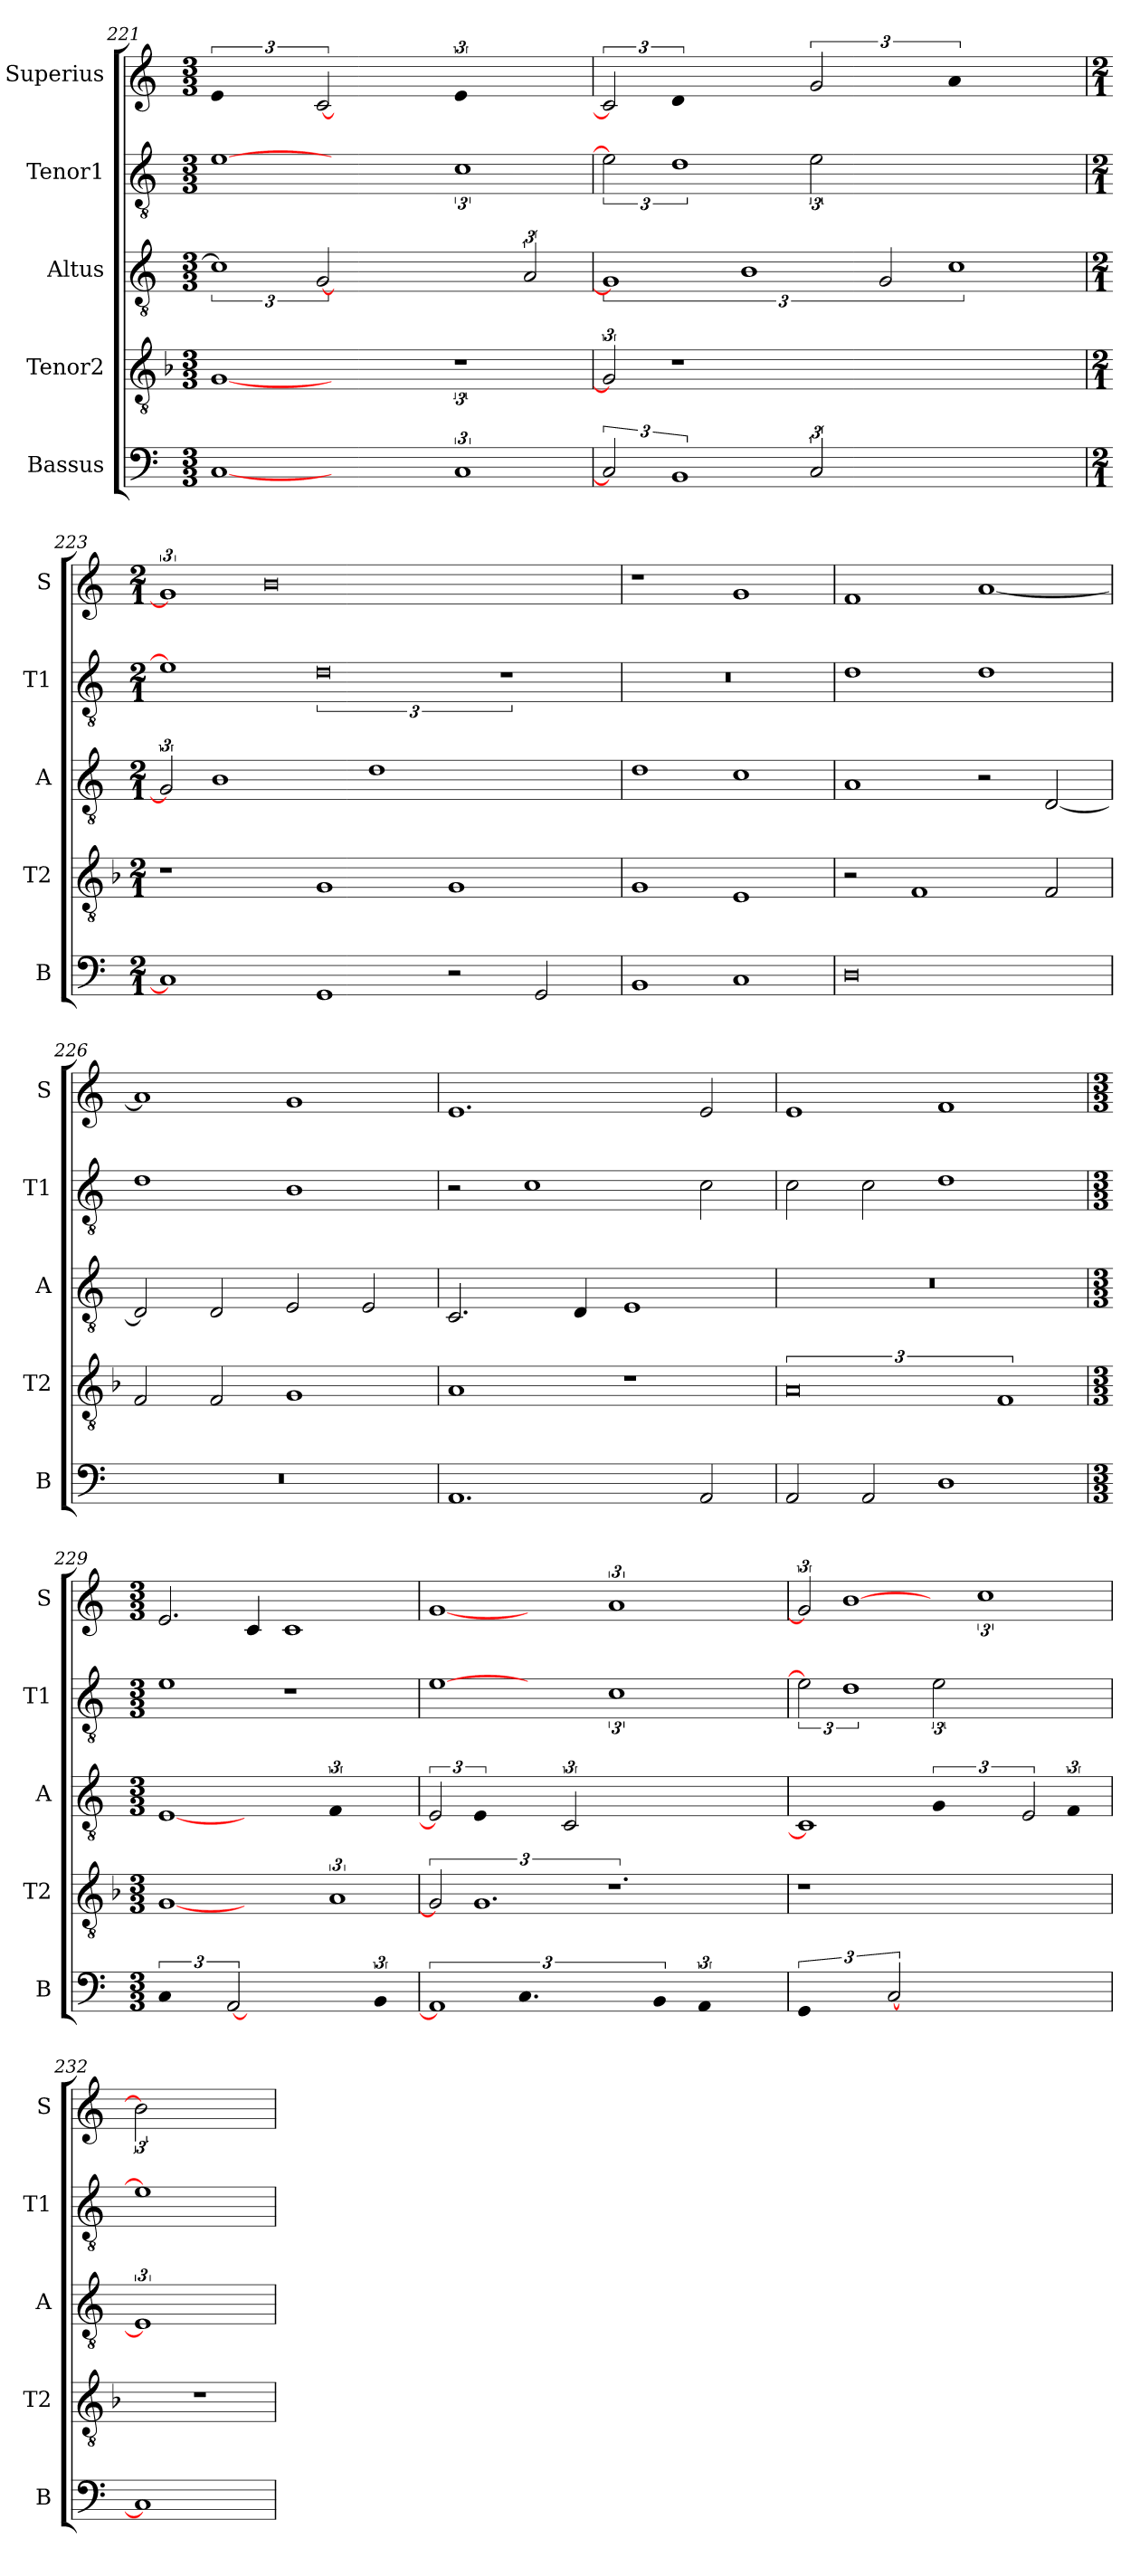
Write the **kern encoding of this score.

**kern	**kern	**kern	**kern	**kern
*part5	*part4	*part3	*part2	*part1
*staff5	*staff4	*staff3	*staff2	*staff1
*I"Bassus	*I"Tenor2	*I"Altus	*I"Tenor1	*I"Superius
*I'B	*I'T2	*I'A	*I'T1	*I'S
*clefF4	*clefGv2	*clefGv2	*clefGv2	*clefG2
*k[]	*k[b-]	*k[]	*k[]	*k[]
*M3/3	*M3/3	*M3/3	*M3/3	*M3/3
=221	=221	=221	=221	=221
!	!	!	!	!LO:N:vis=1
[1C	[1G	3%2c]	[1e	3%2e
.	.	[3G	.	[3c
3ryy	3ryy	3%2ryy	3ryy	3ryy
!	!	!	!	!LO:N:vis=1
3%2C	3%2r	.	3%2c	3%2e
.	.	3A/	.	.
=222	=222	=222	=222	=222
3C]	3G]	3%2G]	3e]	3c]
!	!	!	!	!LO:N:vis=1
3%2BB	1r	.	3%2d	3%2d
.	.	3%2B	.	.
[3C	.	.	[3e	[3g
1ryy	1ryy	[3G	1ryy	3ryy
!	!	!	!	!LO:N:vis=2
.	.	3%2c	.	3a/
.	.	.	.	3ryy
=223	=223	=223	=223	=223
*M2/1	*M2/1	*M2/1	*M2/1	*M2/1
1C]	1r	3G]	1e]	3%2g]
.	.	1B	.	.
.	.	.	.	0b
1GG	1G	.	3%4d	.
.	.	1d	.	.
2r	1G	.	.	.
.	.	3%2ryy	3%2r	.
2GG/	.	.	.	.
.	.	.	.	3ryy
=224	=224	=224	=224	=224
1BB	1G	1d	0r	1r
1C	1E	1c	.	1g
=225	=225	=225	=225	=225
0D	2r	1A	1d	1f
.	1F	.	.	.
.	.	2r	1d	[1a
.	2F/	[2D/	.	.
=226	=226	=226	=226	=226
0r	2F/	2D/]	1d	1a]
.	2F/	2D/	.	.
.	1G	2E/	1B	1g
.	.	2E/	.	.
=227	=227	=227	=227	=227
1.AA	1A	2.C/	2r	1.e
.	.	.	1c	.
.	.	4D/	.	.
.	1r	1E	.	.
2AA/	.	.	2c\	2e/
=228	=228	=228	=228	=228
2AA/	3%4A	0r	2c\	1e
2AA/	.	.	2c\	.
1D	.	.	1d	1f
.	3%2F	.	.	.
=229	=229	=229	=229	=229
*M3/3	*M3/3	*M3/3	*M3/3	*M3/3
!LO:N:vis=1	!	!	!	!
3%2C	[1G	[1E	1e	2.e/
[3AA	.	.	.	.
.	.	.	.	4c/
3%2ryy	3ryy	3ryy	1r	1c
!	!	!LO:N:vis=1	!	!
.	3%2A	3%2F	.	.
!LO:N:vis=2	!	!	!	!
3BB/	.	.	.	.
=230	=230	=230	=230	=230
3%2AA]	3G]	3E]	[1e	[1g
!	!	!LO:N:vis=1	!	!
.	3%2.G	3%2E	.	.
!LO:N:vis=1.	!	!	!	!
3%2.C	.	.	.	.
.	.	[3C	3ryy	3ryy
.	3%2.r	3%4ryy	3%2c	3%2a
!LO:N:vis=2	!	!	!	!
3BB/	.	.	.	.
!LO:N:vis=1	!	!	!	!
3%2AA	.	.	3%2ryy	3%2ryy
.	3ryy	.	.	.
=231	=231	=231	=231	=231
!LO:N:vis=1	!	!	!	!
3%2GG	1r	1C]	3e]	3g]
.	.	.	3%2d	[1b
[3C	.	.	.	.
!	!	!LO:N:vis=1	!	!
3%4ryy	3%4ryy	3%2G	[3e	.
.	.	.	1ryy	3%2cc
.	.	[3E	.	.
!	!	!LO:N:vis=2	!	!
.	.	3F/	.	3ryy
=232	=232	=232	=232	=232
1C]	1r	3%2E]	1e]	3b]
.	.	.	.	3%2ryy
.	.	3ryy	.	.
=	=	=	=	=
*-	*-	*-	*-	*-
